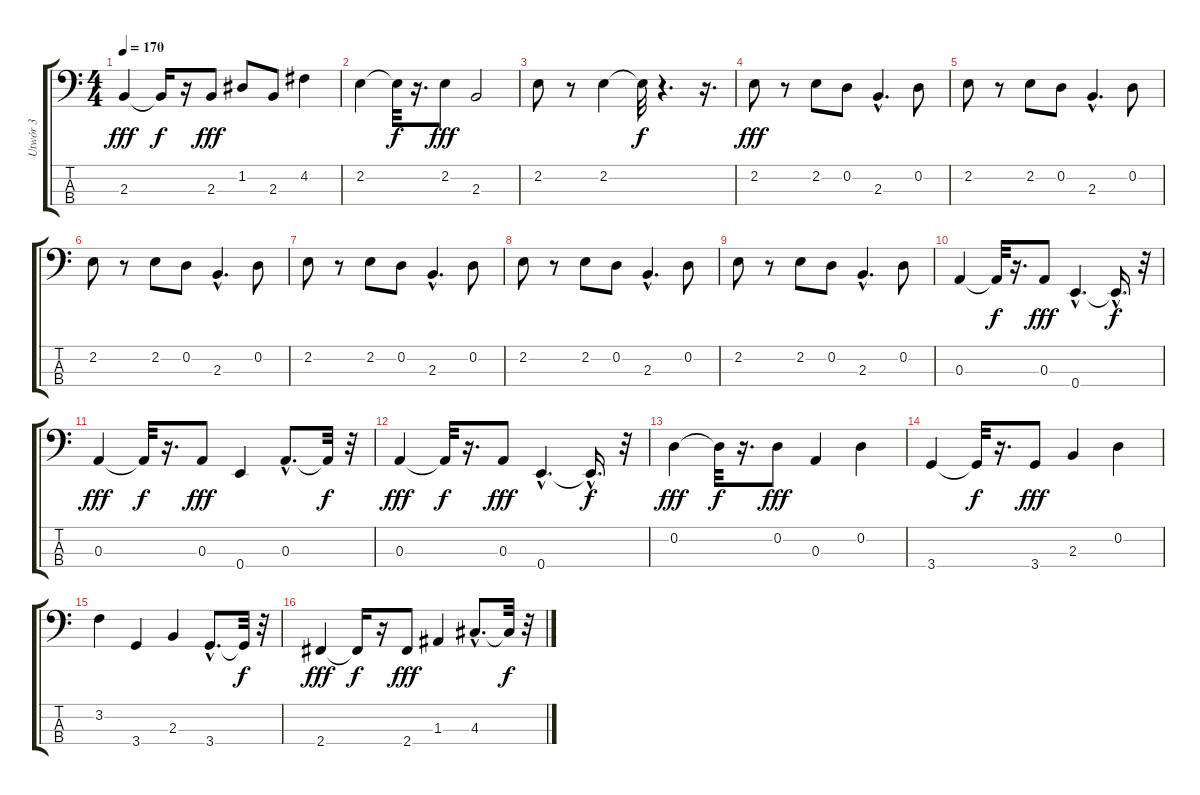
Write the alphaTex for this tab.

\track ("Utwór 3" "Utwór 3") {instrument electricbassfinger}
\staff {score tabs}
\tuning (G2 D2 A1 E1) {hide}
\ts (4 4)
\tempo 170
\clef f4
\ks c
2.3.4{dy fff} 2.3{t}.16{dy f} r.16 2.3.8{dy fff} 1.2.8 2.3.8 4.2.4 |
2.2.4 2.2{t}.32{dy f} r.16{d} 2.2.8{dy fff} 2.3.2 |
2.2.8 r.8 2.2.4 2.2{t}.32{dy f} r.4{d} r.16{d} |
2.2.8{dy fff} r.8 2.2.8 0.2.8 2.3{hac}.4{d} 0.2.8 |
2.2.8 r.8 2.2.8 0.2.8 2.3{hac}.4{d} 0.2.8 |
2.2.8 r.8 2.2.8 0.2.8 2.3{hac}.4{d} 0.2.8 |
2.2.8 r.8 2.2.8 0.2.8 2.3{hac}.4{d} 0.2.8 |
2.2.8 r.8 2.2.8 0.2.8 2.3{hac}.4{d} 0.2.8 |
2.2.8 r.8 2.2.8 0.2.8 2.3{hac}.4{d} 0.2.8 |
0.3.4 0.3{t}.32{dy f} r.16{d} 0.3.8{dy fff} 0.4{hac}.4{d} 0.4{hac t}.16{d dy f} r.32 |
0.3.4{dy fff} 0.3{t}.32{dy f} r.16{d} 0.3.8{dy fff} 0.4.4 0.3{hac}.8{d} 0.3{t}.32{dy f} r.32 |
0.3.4{dy fff} 0.3{t}.32{dy f} r.16{d} 0.3.8{dy fff} 0.4{hac}.4{d} 0.4{hac t}.16{d dy f} r.32 |
0.2.4{dy fff} 0.2{t}.32{dy f} r.16{d} 0.2.8{dy fff} 0.3.4 0.2.4 |
3.4.4 3.4{t}.32{dy f} r.16{d} 3.4.8{dy fff} 2.3.4 0.2.4 |
3.2.4 3.4.4 2.3.4 3.4{hac}.8{d} 3.4{t}.32{dy f} r.32 |
2.4.4{dy fff} 2.4{t}.16{dy f} r.16 2.4.8{dy fff} 1.3.4 4.3{hac}.8{d} 4.3{t}.32{dy f} r.32
